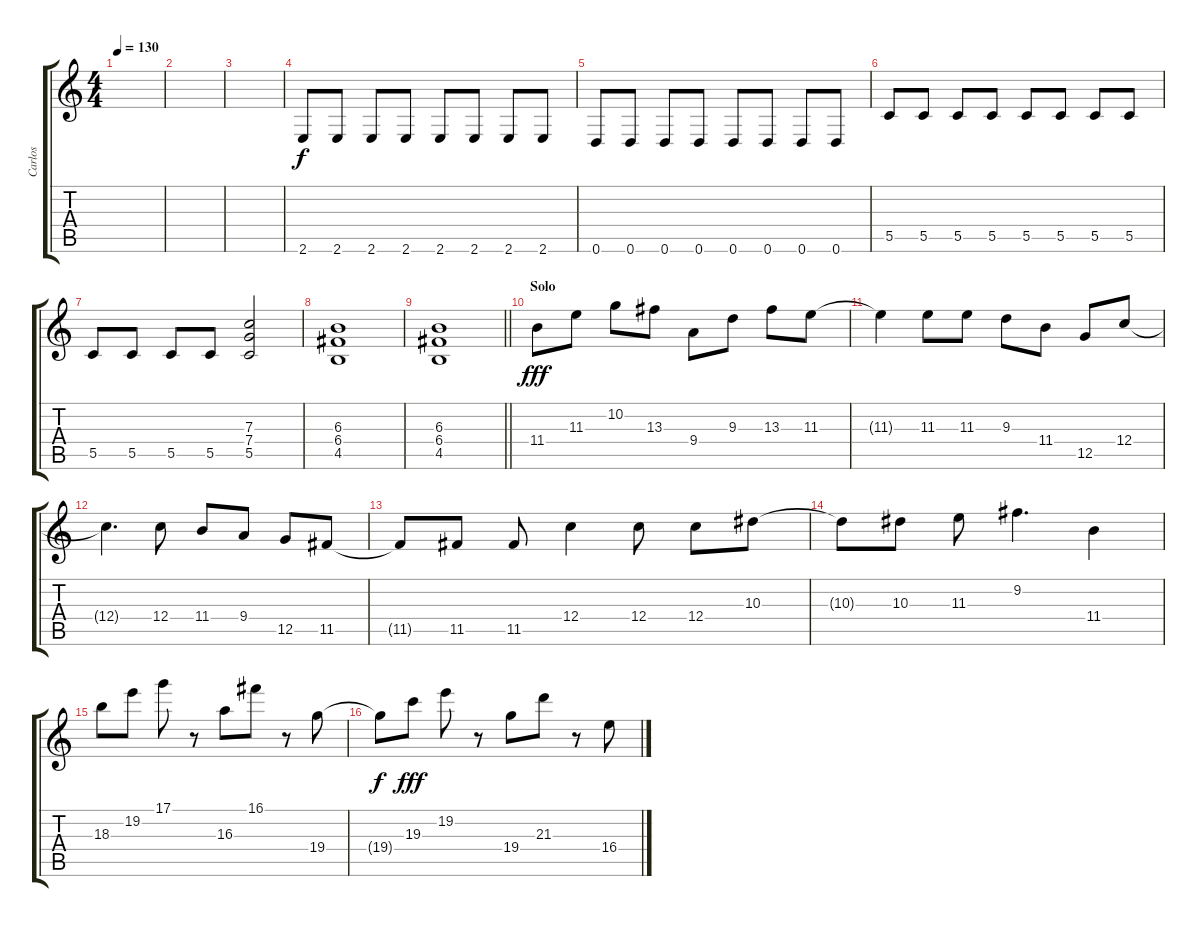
\track ("Carlos" "Carlos") {instrument distortionguitar}
\staff {score tabs}
\tuning (D4 A3 F3 C3 G2 D2) {hide}
\ts (4 4)
\tempo 130
\clef g2
\ks c
|
|
|
2.6.8 2.6.8 2.6.8 2.6.8 2.6.8 2.6.8 2.6.8 2.6.8 |
0.6.8 0.6.8 0.6.8 0.6.8 0.6.8 0.6.8 0.6.8 0.6.8 |
5.5.8 5.5.8 5.5.8 5.5.8 5.5.8 5.5.8 5.5.8 5.5.8 |
5.5.8 5.5.8 5.5.8 5.5.8 (7.3 7.4 5.5).2 |
(6.3 6.4 4.5).1 |
\barLineRight lightlight
(6.3 6.4 4.5).1 |
\section ("" "Solo")
11.4.8{dy fff} 11.3.8 10.2.8 13.3.8 9.4.8 9.3.8 13.3.8 11.3.8 |
11.3{t}.4 11.3.8 11.3.8 9.3.8 11.4.8 12.5.8 12.4.8 |
12.4{t}.4{d} 12.4.8 11.4.8 9.4.8 12.5.8 11.5.8 |
11.5{t}.8 11.5.8 11.5.8 12.4.4 12.4.8 12.4.8 10.3.8 |
10.3{t}.8 10.3.8 11.3.8 9.2.4{d} 11.4.4 |
18.3.8 19.2.8 17.1.8 r.8 16.3.8 16.1.8 r.8 19.4.8 |
19.4{t}.8{dy f} 19.3.8{dy fff} 19.2.8 r.8 19.4.8 21.3.8 r.8 16.4.8
